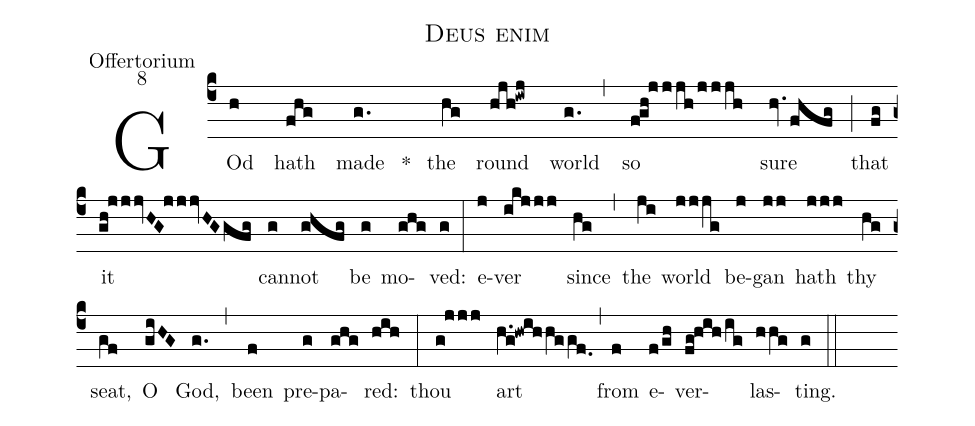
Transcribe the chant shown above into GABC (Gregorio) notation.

name:Deus enim;
office-part:Offertorium;
mode:8;
%%
(c4) GOd(h) hath(fhg) made(g.) *() the(hg) round(hjh!iwj) world(g.) (,) so(f!gh!jjjh/jjjh) sure(hv.fhfg) (;) that(fg) it(gh!jjjvHG!jjjvHGgfg) can(g)not(ghfg) be(g) mo(ghg)ved:(g) (:) e(j)ver(ikjjj) since(hg) (,) the(ji) world(jjjg) be(j)gan(jj) hath(jjj) thy(hg) seat,(gf) O(giHG) God,(g.) (,) been(f) pre(g)pa(ghg)red:(hih) (:) thou(g!jjj) art(h.g!hwihhggf.0) (,) from(f) e(f/gh)ver(fg!hih/ig)las(hhg)ting.(g) (::)
